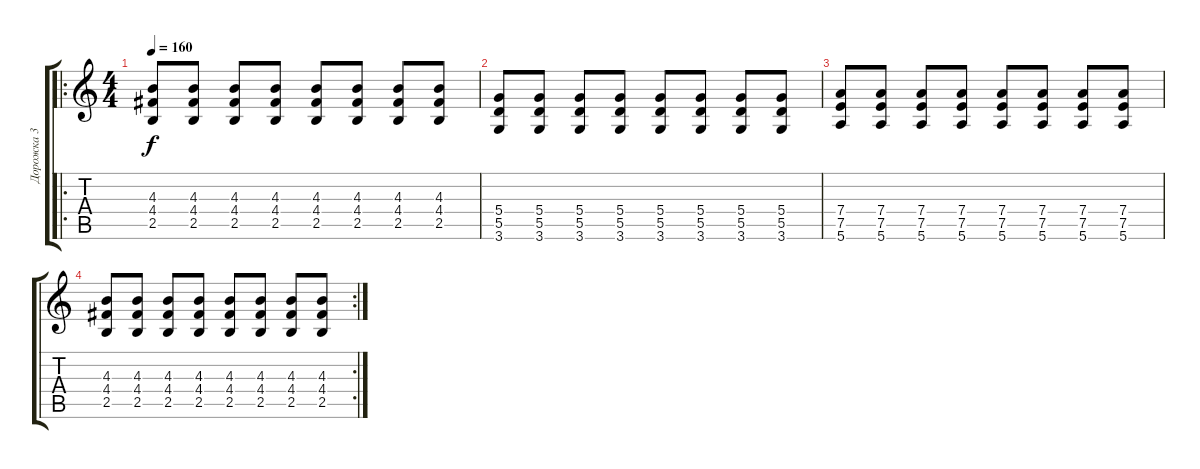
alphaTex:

\track ("Дорожка 3" "Дорожка 3") {instrument overdrivenguitar}
\staff {score tabs}
\tuning (E4 B3 G3 D3 A2 E2) {hide}
\ro
\ts (4 4)
\tempo 160
\clef g2
\ks c
(4.3 4.4 2.5).8{dy f} (4.3 4.4 2.5).8 (4.3 4.4 2.5).8 (4.3 4.4 2.5).8 (4.3 4.4 2.5).8 (4.3 4.4 2.5).8 (4.3 4.4 2.5).8 (4.3 4.4 2.5).8 |
(5.4 5.5 3.6).8 (5.4 5.5 3.6).8 (5.4 5.5 3.6).8 (5.4 5.5 3.6).8 (5.4 5.5 3.6).8 (5.4 5.5 3.6).8 (5.4 5.5 3.6).8 (5.4 5.5 3.6).8 |
(7.4 7.5 5.6).8 (7.4 7.5 5.6).8 (7.4 7.5 5.6).8 (7.4 7.5 5.6).8 (7.4 7.5 5.6).8 (7.4 7.5 5.6).8 (7.4 7.5 5.6).8 (7.4 7.5 5.6).8 |
\rc 2
(4.3 4.4 2.5).8 (4.3 4.4 2.5).8 (4.3 4.4 2.5).8 (4.3 4.4 2.5).8 (4.3 4.4 2.5).8 (4.3 4.4 2.5).8 (4.3 4.4 2.5).8 (4.3 4.4 2.5).8
